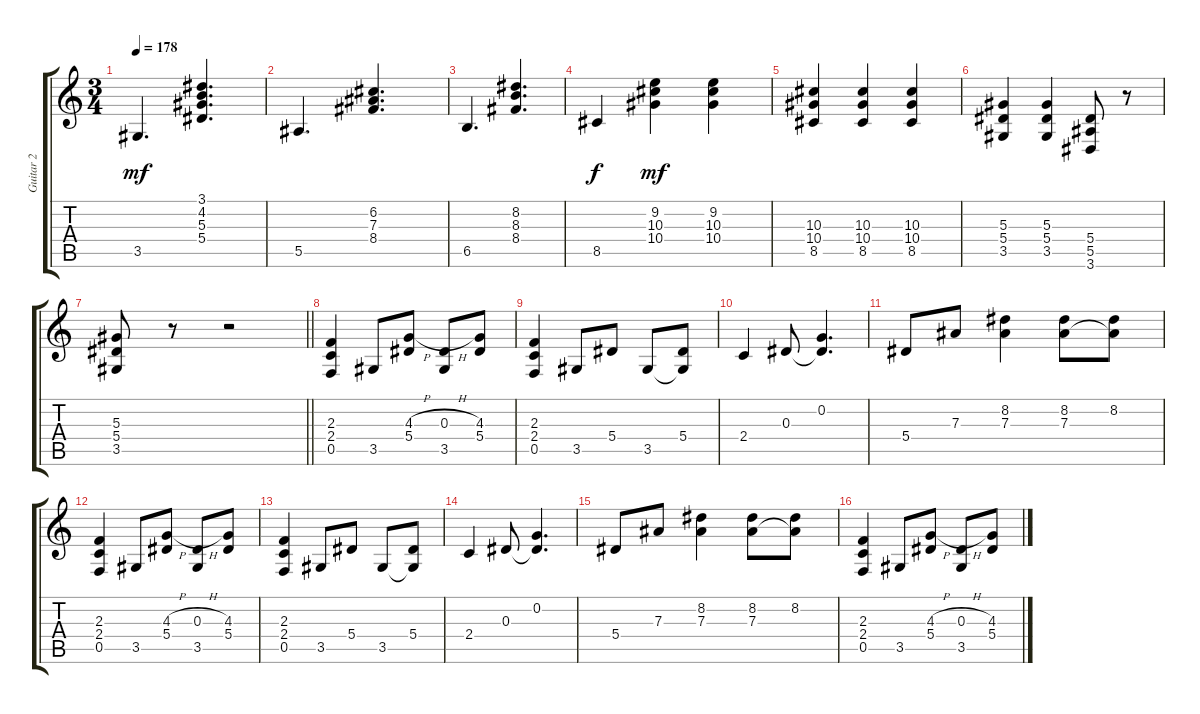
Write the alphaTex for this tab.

\track ("Guitar 2" "Guitar 2") {instrument distortionguitar}
\staff {score tabs}
\tuning (C4 G3 Eb3 Bb2 F2 C2) {hide}
\ts (3 4)
\tempo 178
\clef g2
\ks c
3.5.4{d dy mf} (3.1 4.2 5.3 5.4).4{d} |
5.5.4{d} (6.2 7.3 8.4).4{d} |
6.5.4{d} (8.2 8.3 8.4).4{d} |
8.5.4{dy f} (9.2 10.3 10.4).4{dy mf} (9.2 10.3 10.4).4 |
(10.3 10.4 8.5).4 (10.3 10.4 8.5).4 (10.3 10.4 8.5).4 |
(5.3 5.4 3.5).4 (5.3 5.4 3.5).4 (5.4 5.5 3.6).8 r.8 |
\barLineRight lightlight
(5.3 5.4 3.5).8 r.8 r.2 |
(2.3 2.4 0.5).4 3.5.8 (4.3{h} 5.4).8 (0.3{h} 3.5).8 (4.3 5.4).8 |
(2.3 2.4 0.5).4 3.5.8 5.4.8 3.5.8 (5.4 3.5{t}).8 |
2.4.4 0.3.8 (0.2 0.3{t}).4{d} |
5.4.8 7.3.8 (8.2 7.3).4 (8.2 7.3).8 (8.2 7.3{t}).8 |
(2.3 2.4 0.5).4 3.5.8 (4.3{h} 5.4).8 (0.3{h} 3.5).8 (4.3 5.4).8 |
(2.3 2.4 0.5).4 3.5.8 5.4.8 3.5.8 (5.4 3.5{t}).8 |
2.4.4 0.3.8 (0.2 0.3{t}).4{d} |
5.4.8 7.3.8 (8.2 7.3).4 (8.2 7.3).8 (8.2 7.3{t}).8 |
(2.3 2.4 0.5).4 3.5.8 (4.3{h} 5.4).8 (0.3{h} 3.5).8 (4.3 5.4).8
